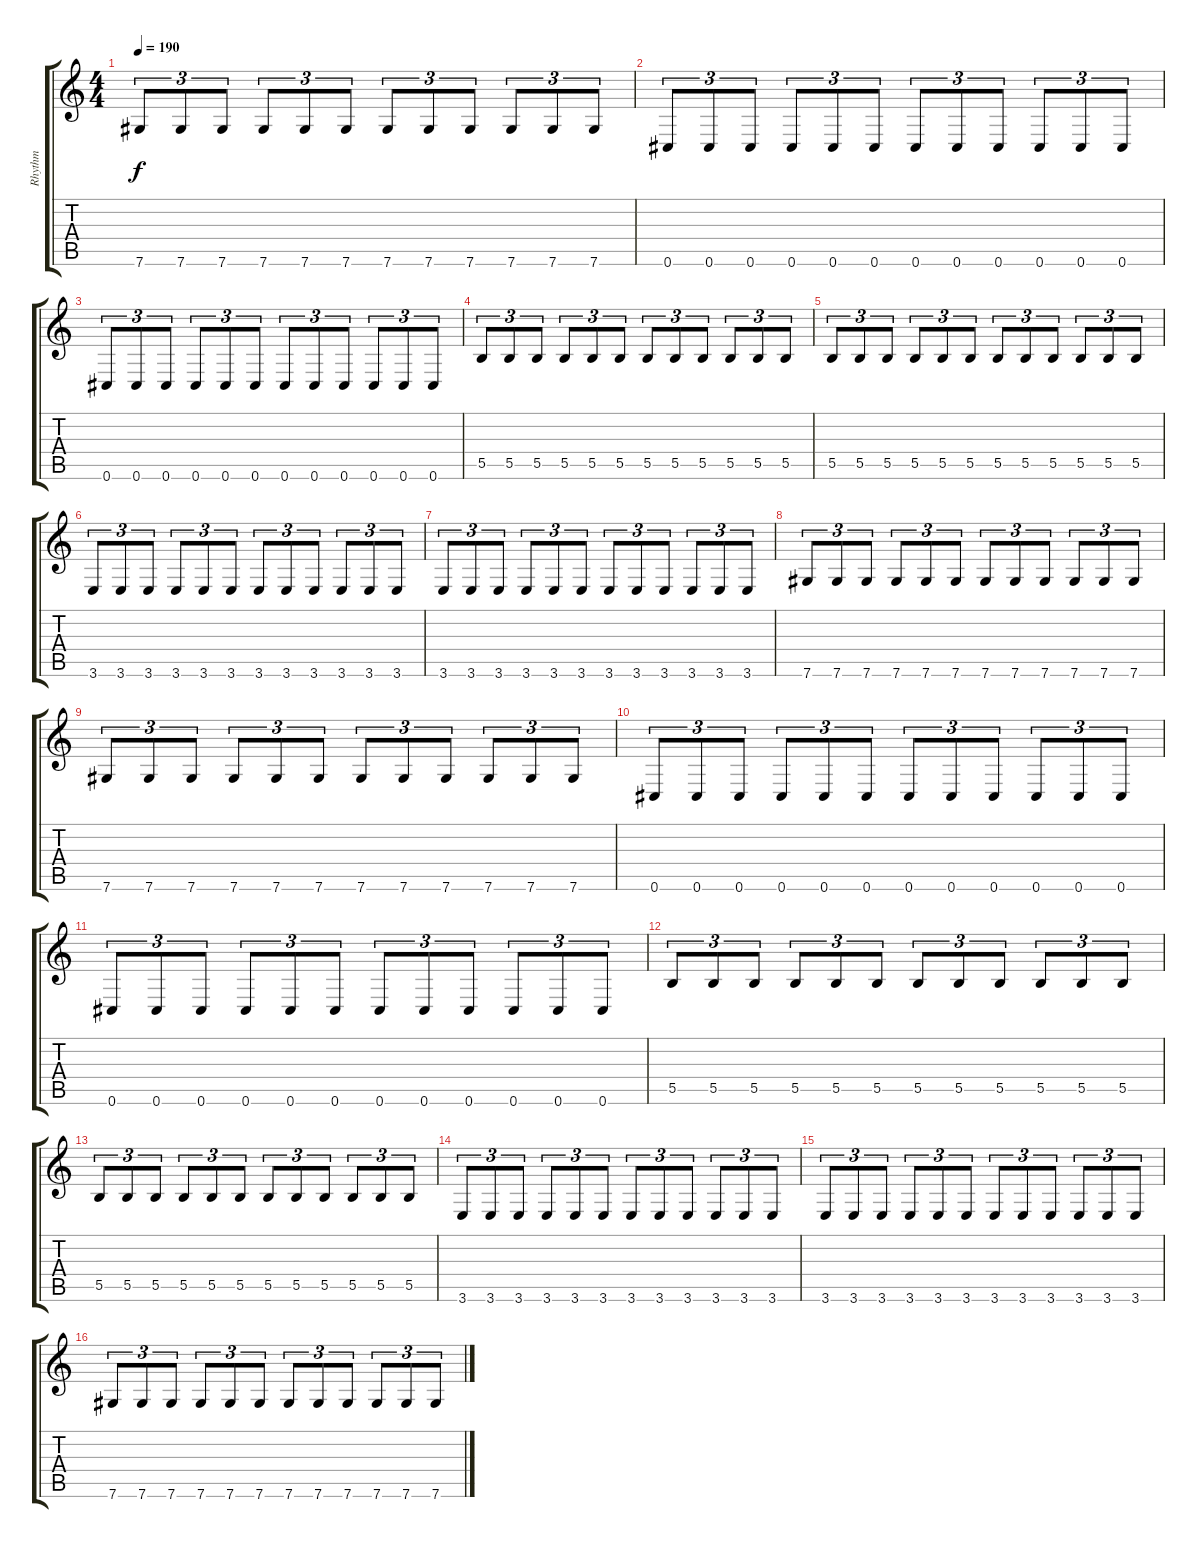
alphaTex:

\track ("Rhythm" "Rhythm") {instrument distortionguitar}
\staff {score tabs}
\tuning (Db4 Ab3 E3 B2 Gb2 Db2) {hide}
\ts (4 4)
\tempo 190
\clef g2
\ks c
7.6.8{tu (3 2) dy f} 7.6.8{tu (3 2)} 7.6.8{tu (3 2)} 7.6.8{tu (3 2)} 7.6.8{tu (3 2)} 7.6.8{tu (3 2)} 7.6.8{tu (3 2)} 7.6.8{tu (3 2)} 7.6.8{tu (3 2)} 7.6.8{tu (3 2)} 7.6.8{tu (3 2)} 7.6.8{tu (3 2)} |
0.6.8{tu (3 2)} 0.6.8{tu (3 2)} 0.6.8{tu (3 2)} 0.6.8{tu (3 2)} 0.6.8{tu (3 2)} 0.6.8{tu (3 2)} 0.6.8{tu (3 2)} 0.6.8{tu (3 2)} 0.6.8{tu (3 2)} 0.6.8{tu (3 2)} 0.6.8{tu (3 2)} 0.6.8{tu (3 2)} |
0.6.8{tu (3 2)} 0.6.8{tu (3 2)} 0.6.8{tu (3 2)} 0.6.8{tu (3 2)} 0.6.8{tu (3 2)} 0.6.8{tu (3 2)} 0.6.8{tu (3 2)} 0.6.8{tu (3 2)} 0.6.8{tu (3 2)} 0.6.8{tu (3 2)} 0.6.8{tu (3 2)} 0.6.8{tu (3 2)} |
5.5.8{tu (3 2)} 5.5.8{tu (3 2)} 5.5.8{tu (3 2)} 5.5.8{tu (3 2)} 5.5.8{tu (3 2)} 5.5.8{tu (3 2)} 5.5.8{tu (3 2)} 5.5.8{tu (3 2)} 5.5.8{tu (3 2)} 5.5.8{tu (3 2)} 5.5.8{tu (3 2)} 5.5.8{tu (3 2)} |
5.5.8{tu (3 2)} 5.5.8{tu (3 2)} 5.5.8{tu (3 2)} 5.5.8{tu (3 2)} 5.5.8{tu (3 2)} 5.5.8{tu (3 2)} 5.5.8{tu (3 2)} 5.5.8{tu (3 2)} 5.5.8{tu (3 2)} 5.5.8{tu (3 2)} 5.5.8{tu (3 2)} 5.5.8{tu (3 2)} |
3.6.8{tu (3 2)} 3.6.8{tu (3 2)} 3.6.8{tu (3 2)} 3.6.8{tu (3 2)} 3.6.8{tu (3 2)} 3.6.8{tu (3 2)} 3.6.8{tu (3 2)} 3.6.8{tu (3 2)} 3.6.8{tu (3 2)} 3.6.8{tu (3 2)} 3.6.8{tu (3 2)} 3.6.8{tu (3 2)} |
3.6.8{tu (3 2)} 3.6.8{tu (3 2)} 3.6.8{tu (3 2)} 3.6.8{tu (3 2)} 3.6.8{tu (3 2)} 3.6.8{tu (3 2)} 3.6.8{tu (3 2)} 3.6.8{tu (3 2)} 3.6.8{tu (3 2)} 3.6.8{tu (3 2)} 3.6.8{tu (3 2)} 3.6.8{tu (3 2)} |
7.6.8{tu (3 2)} 7.6.8{tu (3 2)} 7.6.8{tu (3 2)} 7.6.8{tu (3 2)} 7.6.8{tu (3 2)} 7.6.8{tu (3 2)} 7.6.8{tu (3 2)} 7.6.8{tu (3 2)} 7.6.8{tu (3 2)} 7.6.8{tu (3 2)} 7.6.8{tu (3 2)} 7.6.8{tu (3 2)} |
7.6.8{tu (3 2)} 7.6.8{tu (3 2)} 7.6.8{tu (3 2)} 7.6.8{tu (3 2)} 7.6.8{tu (3 2)} 7.6.8{tu (3 2)} 7.6.8{tu (3 2)} 7.6.8{tu (3 2)} 7.6.8{tu (3 2)} 7.6.8{tu (3 2)} 7.6.8{tu (3 2)} 7.6.8{tu (3 2)} |
0.6.8{tu (3 2)} 0.6.8{tu (3 2)} 0.6.8{tu (3 2)} 0.6.8{tu (3 2)} 0.6.8{tu (3 2)} 0.6.8{tu (3 2)} 0.6.8{tu (3 2)} 0.6.8{tu (3 2)} 0.6.8{tu (3 2)} 0.6.8{tu (3 2)} 0.6.8{tu (3 2)} 0.6.8{tu (3 2)} |
0.6.8{tu (3 2)} 0.6.8{tu (3 2)} 0.6.8{tu (3 2)} 0.6.8{tu (3 2)} 0.6.8{tu (3 2)} 0.6.8{tu (3 2)} 0.6.8{tu (3 2)} 0.6.8{tu (3 2)} 0.6.8{tu (3 2)} 0.6.8{tu (3 2)} 0.6.8{tu (3 2)} 0.6.8{tu (3 2)} |
5.5.8{tu (3 2)} 5.5.8{tu (3 2)} 5.5.8{tu (3 2)} 5.5.8{tu (3 2)} 5.5.8{tu (3 2)} 5.5.8{tu (3 2)} 5.5.8{tu (3 2)} 5.5.8{tu (3 2)} 5.5.8{tu (3 2)} 5.5.8{tu (3 2)} 5.5.8{tu (3 2)} 5.5.8{tu (3 2)} |
5.5.8{tu (3 2)} 5.5.8{tu (3 2)} 5.5.8{tu (3 2)} 5.5.8{tu (3 2)} 5.5.8{tu (3 2)} 5.5.8{tu (3 2)} 5.5.8{tu (3 2)} 5.5.8{tu (3 2)} 5.5.8{tu (3 2)} 5.5.8{tu (3 2)} 5.5.8{tu (3 2)} 5.5.8{tu (3 2)} |
3.6.8{tu (3 2)} 3.6.8{tu (3 2)} 3.6.8{tu (3 2)} 3.6.8{tu (3 2)} 3.6.8{tu (3 2)} 3.6.8{tu (3 2)} 3.6.8{tu (3 2)} 3.6.8{tu (3 2)} 3.6.8{tu (3 2)} 3.6.8{tu (3 2)} 3.6.8{tu (3 2)} 3.6.8{tu (3 2)} |
3.6.8{tu (3 2)} 3.6.8{tu (3 2)} 3.6.8{tu (3 2)} 3.6.8{tu (3 2)} 3.6.8{tu (3 2)} 3.6.8{tu (3 2)} 3.6.8{tu (3 2)} 3.6.8{tu (3 2)} 3.6.8{tu (3 2)} 3.6.8{tu (3 2)} 3.6.8{tu (3 2)} 3.6.8{tu (3 2)} |
7.6.8{tu (3 2)} 7.6.8{tu (3 2)} 7.6.8{tu (3 2)} 7.6.8{tu (3 2)} 7.6.8{tu (3 2)} 7.6.8{tu (3 2)} 7.6.8{tu (3 2)} 7.6.8{tu (3 2)} 7.6.8{tu (3 2)} 7.6.8{tu (3 2)} 7.6.8{tu (3 2)} 7.6.8{tu (3 2)}
